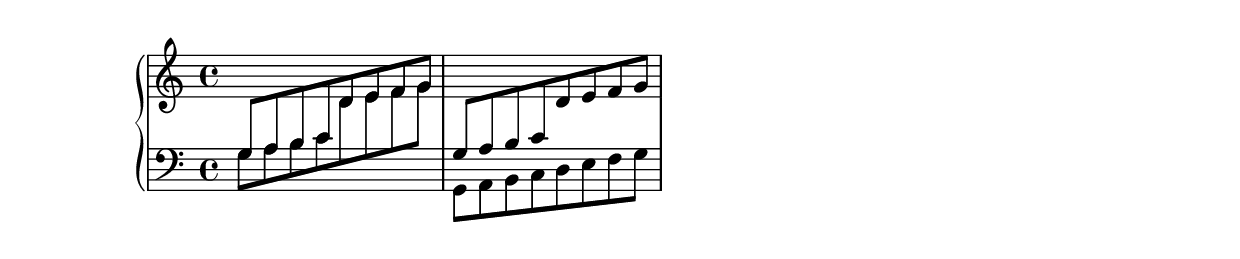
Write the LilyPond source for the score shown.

%% DO NOT EDIT this file manually; it was automatically
%% generated from the LilyPond Snippet Repository
%% (http://lsr.di.unimi.it).
%%
%% Make any changes in the LSR itself, or in
%% `Documentation/snippets/new/`, then run
%% `scripts/auxiliar/makelsr.pl`.
%%
%% This file is in the public domain.

\version "2.24.0"

\header {
  lsrtags = "keyboards, pitches, staff-notation"

  texidoc = "
Using @code{autochange} with more than one voice.
"

  doctitle = "Using autochange with more than one voice"
} % begin verbatim


\score {
  \new PianoStaff
  <<
    \new Staff = "up" {
      <<
        \set Timing.beamExceptions = #'()
        \set Timing.beatStructure = #'(4)
        \new Voice {
          \voiceOne
          \autoChange
          \relative c' {
            g8 a b c d e f g
            g,8 a b c d e f g
          }
        }

        \new Voice {
          \voiceTwo
          \autoChange
          \relative c' {
            g8 a b c d e f g
            g,,8 a b c d e f g
          }
        }
      >>
    }

    \new Staff = "down" {
      \clef bass
    }
  >>
}
